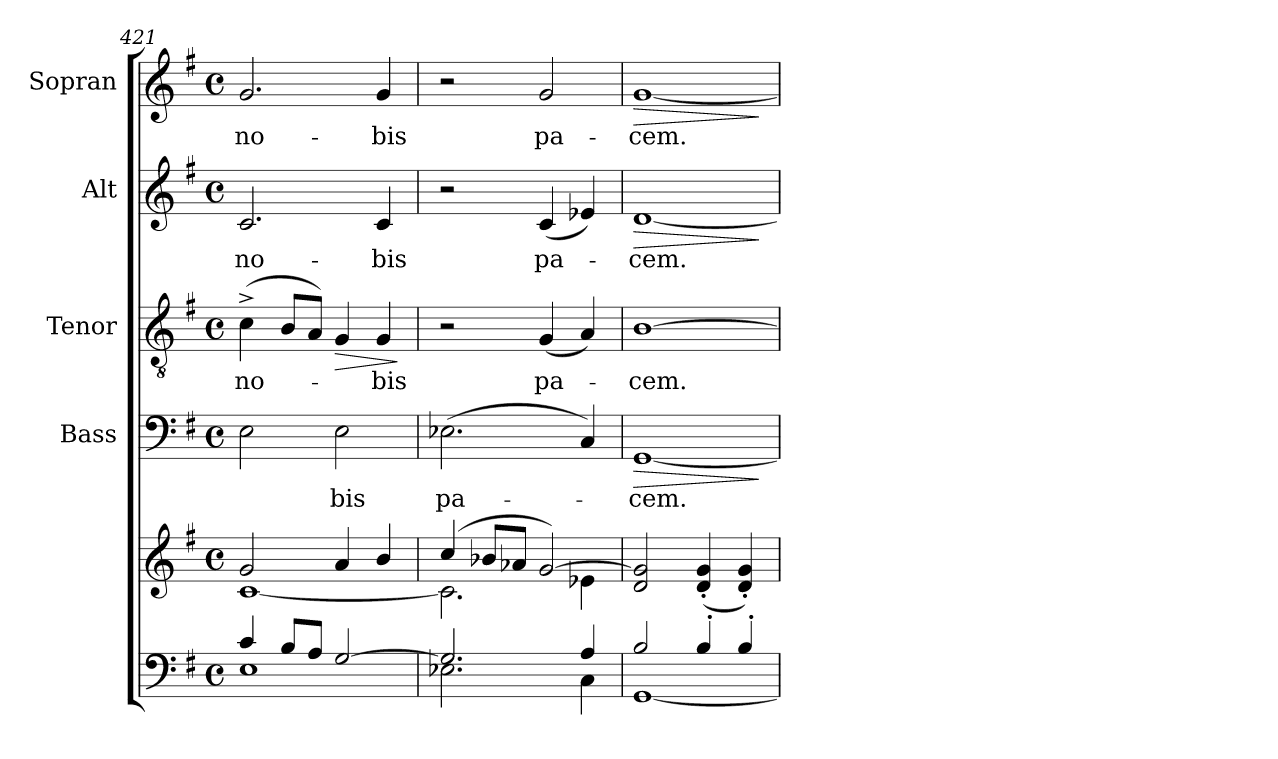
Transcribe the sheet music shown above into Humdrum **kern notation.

**kern	**kern	**kern	**text	**dynam	**kern	**text	**dynam	**kern	**text	**dynam	**kern	**text	**dynam
*part5	*part5	*part4	*part4	*part4	*part3	*part3	*part3	*part2	*part2	*part2	*part1	*part1	*part1
*staff6	*staff5	*staff4	*staff4	*staff4	*staff3	*staff3	*staff3	*staff2	*staff2	*staff2	*staff1	*staff1	*staff1
*	*	*I"Bass	*	*	*I"Tenor	*	*	*I"Alt	*	*	*I"Sopran	*	*
*	*	*I'B.	*	*	*I'T.	*	*	*I'A.	*	*	*I'S.	*	*
*clefF4	*clefG2	*clefF4	*	*	*clefGv2	*	*	*clefG2	*	*	*clefG2	*	*
*k[f#]	*k[f#]	*k[f#]	*	*	*k[f#]	*	*	*k[f#]	*	*	*k[f#]	*	*
*G:	*G:	*G:	*	*	*G:	*	*	*G:	*	*	*G:	*	*
*M4/4	*M4/4	*M4/4	*	*	*M4/4	*	*	*M4/4	*	*	*M4/4	*	*
*met(c)	*met(c)	*met(c)	*	*	*met(c)	*	*	*met(c)	*	*	*met(c)	*	*
=421	=421	=421	=421	=421	=421	=421	=421	=421	=421	=421	=421	=421	=421
*^	*^	*	*	*	*	*	*	*	*	*	*	*	*
!	!	!	!	!	!	!	!	!LO:LY:b	!	!	!LO:LY:b	!	!	!LO:LY:b	!
4c/	1E	2g/	[<1c	2E\	.	.	(>4c^>\	no-	.	2.c/	no-	.	2.g/	no-	.
8B/L	.	.	.	.	.	.	8B/L	.	.	.	.	.	.	.	.
8A/J	.	.	.	.	.	.	8A/J)	.	.	.	.	.	.	.	.
!	!	!	!	!	!LO:LY:b	!	!	!	!LO:HP:b	!	!	!	!	!	!
[>2G/	.	4a/	.	2E\	-bis	.	4G/	.	>	.	.	.	.	.	.
!	!	!	!	!	!	!	!	!LO:LY:b	!	!	!LO:LY:b	!	!	!LO:LY:b	!
.	.	4b/	.	.	.	.	4G/	-bis	.	4c/	-bis	.	4g/	-bis	.
*v	*v	*	*	*	*	*	*	*	*	*	*	*	*	*	*
*	*v	*v	*	*	*	*	*	*	*	*	*	*	*	*
.	.	.	.	.	.	.	]	.	.	.	.	.	.
=422	=422	=422	=422	=422	=422	=422	=422	=422	=422	=422	=422	=422	=422
*^	*^	*	*	*	*	*	*	*	*	*	*	*	*
!	!	!	!	!	!LO:LY:b	!	!	!	!	!	!	!	!	!	!
2.G/]	2.E-X\	(4cc/	2.c\]	(>2.E-X\	pa-	.	2r	.	.	2r	.	.	2r	.	.
.	.	8b-X/L	.	.	.	.	.	.	.	.	.	.	.	.	.
.	.	8a-X/J	.	.	.	.	.	.	.	.	.	.	.	.	.
!	!	!	!	!	!	!	!	!LO:LY:b	!	!	!LO:LY:b	!	!	!LO:LY:b	!
.	.	[>2g/)	.	.	.	.	(<4G/	pa-	.	(<4c/	pa-	.	2g/	pa-	.
4A/	4C\	.	4e-X\	4C/)	.	.	4A/)	.	.	4e-X/)	.	.	.	.	.
=423	=423	=423	=423	=423	=423	=423	=423	=423	=423	=423	=423	=423	=423	=423	=423
!	!	!	!	!	!LO:LY:b	!LO:HP:b	!	!LO:LY:b	!	!	!LO:LY:b	!LO:HP:b	!	!LO:LY:b	!LO:HP:b
*	*	*v	*v	*	*	*	*	*	*	*	*	*	*	*	*
2B/	[<1GG	2d/ 2g/]	[1GG	-cem.	>	[1B	-cem.	.	[1d	-cem.	>	[1g	-cem.	>
4B'</	.	(<4d/'< 4g/'<	.	.	.	.	.	.	.	.	.	.	.	.
4B'</	.	4d/'< 4g/'<)	.	.	.	.	.	.	.	.	.	.	.	.
*v	*v	*	*	*	*	*	*	*	*	*	*	*	*	*
.	.	.	.	]	.	.	.	.	.	]	.	.	]
=	=	=	=	=	=	=	=	=	=	=	=	=	=
*-	*-	*-	*-	*-	*-	*-	*-	*-	*-	*-	*-	*-	*-
